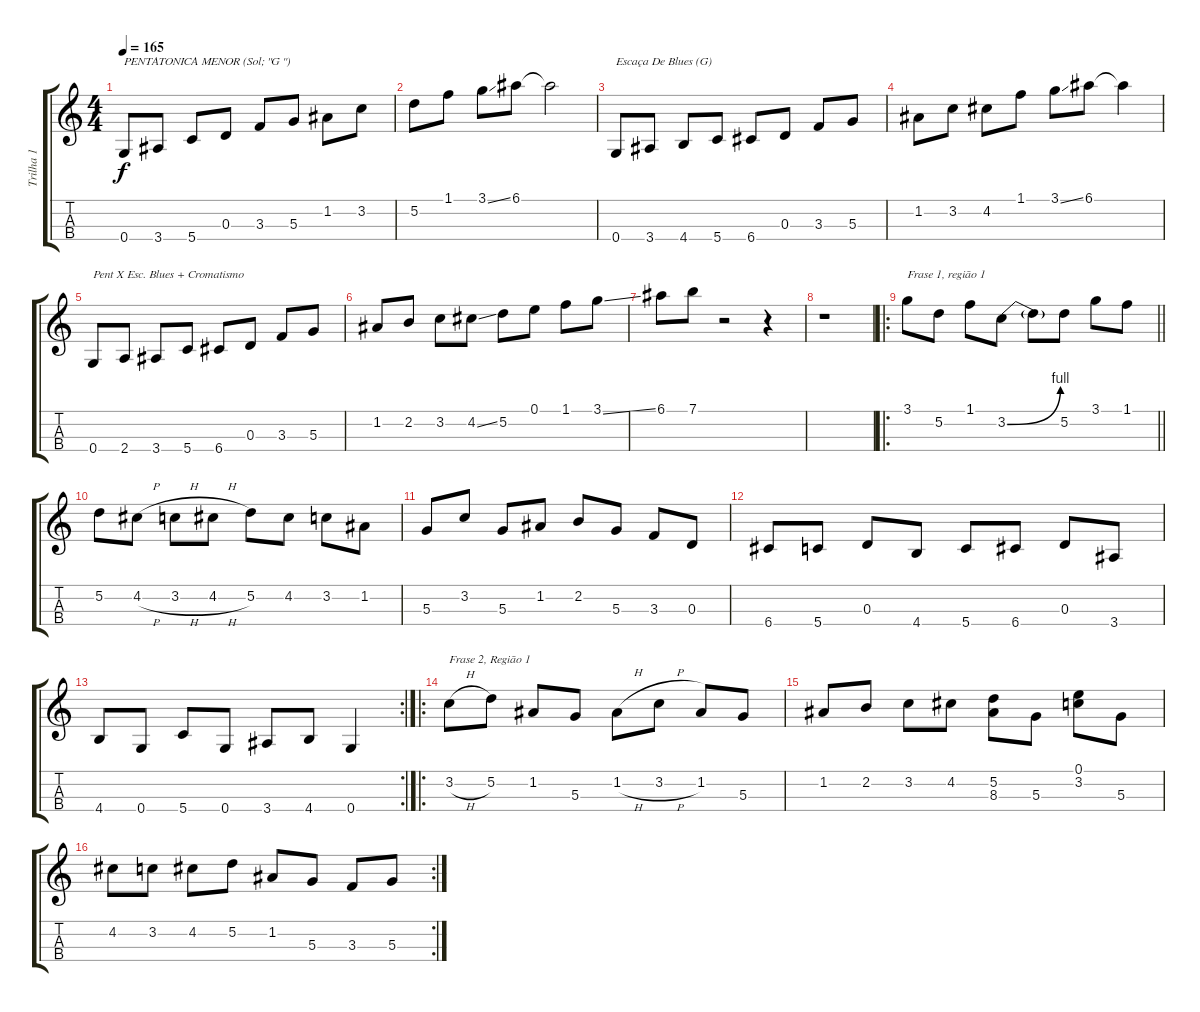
\track ("Trilha 1" "Trilha 1") {instrument overdrivenguitar}
\staff {score tabs}
\tuning (E4 A3 D3 G2) {hide}
\ts (4 4)
\tempo 165
\clef g2
\ks c
0.4.8{txt "PENTATONICA MENOR (Sol; \"G \")" dy f instrument overdrivenguitar} 3.4.8 5.4.8 0.3.8 3.3.8 5.3.8 1.2.8 3.2.8 |
5.2.8 1.1.8 3.1{ss}.8 6.1.8 6.1{t}.2 |
0.4.8{txt "Escaça De Blues (G)"} 3.4.8 4.4.8 5.4.8 6.4.8 0.3.8 3.3.8 5.3.8 |
1.2.8 3.2.8 4.2.8 1.1.8 3.1{ss}.8 6.1.8 6.1{t}.4 |
0.4.8{txt "Pent X Esc. Blues + Cromatismo"} 2.4.8 3.4.8 5.4.8 6.4.8 0.3.8 3.3.8 5.3.8 |
1.2.8 2.2.8 3.2.8 4.2{ss}.8 5.2.8 0.1.8 1.1.8 3.1{ss}.8 |
6.1.8 7.1.8 r.2 r.4 |
r.1 |
\ro
\barLineRight lightlight
3.1.8{txt "Frase 1, região 1"} 5.2.8 1.1.8 3.2{be (bend 0 0 60 4)}.8 3.2{t}.8 5.2.8 3.1.8 1.1.8 |
5.2.8 4.2{h}.8 3.2{h}.8 4.2{h}.8 5.2.8 4.2.8 3.2.8 1.2.8 |
5.3.8 3.2.8 5.3.8 1.2.8 2.2.8 5.3.8 3.3.8 0.3.8 |
6.4.8 5.4.8 0.3.8 4.4.8 5.4.8 6.4.8 0.3.8 3.4.8 |
\rc 2
4.4.8 0.4.8 5.4.8 0.4.8 3.4.8 4.4.8 0.4.4 |
\ro
3.2{h}.8{txt "Frase 2, Região 1"} 5.2.8 1.2.8 5.3.8 1.2{h}.8 3.2{h}.8 1.2.8 5.3.8 |
1.2.8 2.2.8 3.2.8 4.2.8 (5.2 8.3).8 5.3.8 (0.1 3.2).8 5.3.8 |
\rc 2
4.2.8 3.2.8 4.2.8 5.2.8 1.2.8 5.3.8 3.3.8 5.3.8
